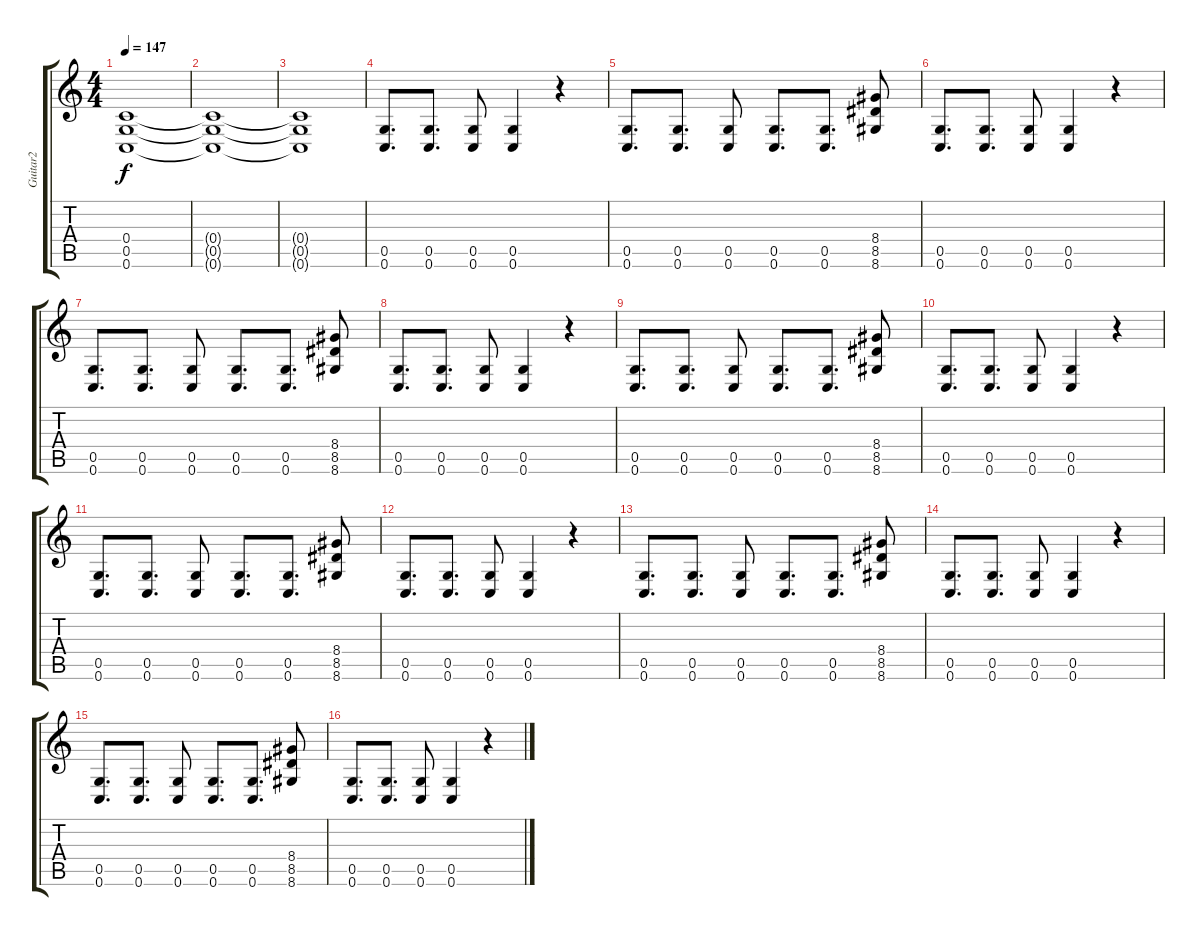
\track ("Guitar2" "Guitar2") {instrument distortionguitar}
\staff {score tabs}
\tuning (D4 A3 F3 C3 G2 C2) {hide}
\ts (4 4)
\tempo 147
\clef g2
\ks c
(0.4{t} 0.5{t} 0.6{t}).1{dy f} |
(0.4{t} 0.5{t} 0.6{t}).1 |
(0.4{t} 0.5{t} 0.6{t}).1 |
(0.5 0.6).8{d} (0.5 0.6).8{d} (0.5 0.6).8 (0.5 0.6).4 r.4 |
(0.5 0.6).8{d} (0.5 0.6).8{d} (0.5 0.6).8 (0.5 0.6).8{d} (0.5 0.6).8{d} (8.4 8.5 8.6).8 |
(0.5 0.6).8{d} (0.5 0.6).8{d} (0.5 0.6).8 (0.5 0.6).4 r.4 |
(0.5 0.6).8{d} (0.5 0.6).8{d} (0.5 0.6).8 (0.5 0.6).8{d} (0.5 0.6).8{d} (8.4 8.5 8.6).8 |
(0.5 0.6).8{d} (0.5 0.6).8{d} (0.5 0.6).8 (0.5 0.6).4 r.4 |
(0.5 0.6).8{d} (0.5 0.6).8{d} (0.5 0.6).8 (0.5 0.6).8{d} (0.5 0.6).8{d} (8.4 8.5 8.6).8 |
(0.5 0.6).8{d} (0.5 0.6).8{d} (0.5 0.6).8 (0.5 0.6).4 r.4 |
(0.5 0.6).8{d} (0.5 0.6).8{d} (0.5 0.6).8 (0.5 0.6).8{d} (0.5 0.6).8{d} (8.4 8.5 8.6).8 |
(0.5 0.6).8{d} (0.5 0.6).8{d} (0.5 0.6).8 (0.5 0.6).4 r.4 |
(0.5 0.6).8{d} (0.5 0.6).8{d} (0.5 0.6).8 (0.5 0.6).8{d} (0.5 0.6).8{d} (8.4 8.5 8.6).8 |
(0.5 0.6).8{d} (0.5 0.6).8{d} (0.5 0.6).8 (0.5 0.6).4 r.4 |
(0.5 0.6).8{d} (0.5 0.6).8{d} (0.5 0.6).8 (0.5 0.6).8{d} (0.5 0.6).8{d} (8.4 8.5 8.6).8 |
(0.5 0.6).8{d} (0.5 0.6).8{d} (0.5 0.6).8 (0.5 0.6).4 r.4
